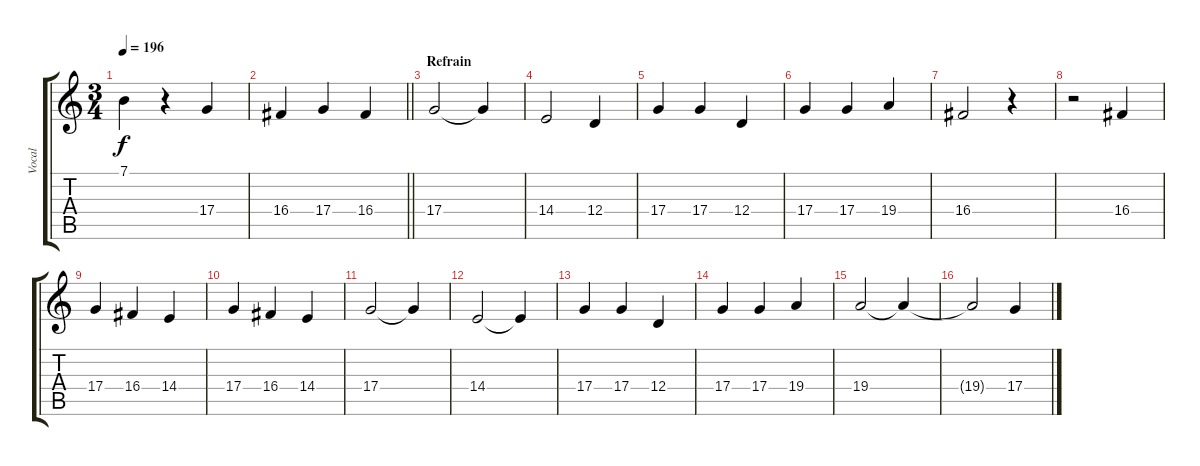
\track ("Vocal" "Vocal") {instrument lead1square}
\staff {score tabs}
\tuning (E4 B3 G3 D3 A2 E2) {hide}
\ts (3 4)
\tempo 196
\clef g2
\ks c
7.1.4{dy f} r.4 17.4.4 |
\barLineRight lightlight
16.4.4 17.4.4 16.4.4 |
\section ("" "Refrain")
17.4.2 17.4{t}.4 |
14.4.2 12.4.4 |
17.4.4 17.4.4 12.4.4 |
17.4.4 17.4.4 19.4.4 |
16.4.2 r.4 |
r.2 16.4.4 |
17.4.4 16.4.4 14.4.4 |
17.4.4 16.4.4 14.4.4 |
17.4.2 17.4{t}.4 |
14.4.2 14.4{t}.4 |
17.4.4 17.4.4 12.4.4 |
17.4.4 17.4.4 19.4.4 |
19.4.2 19.4{t}.4 |
19.4{t}.2 17.4.4
